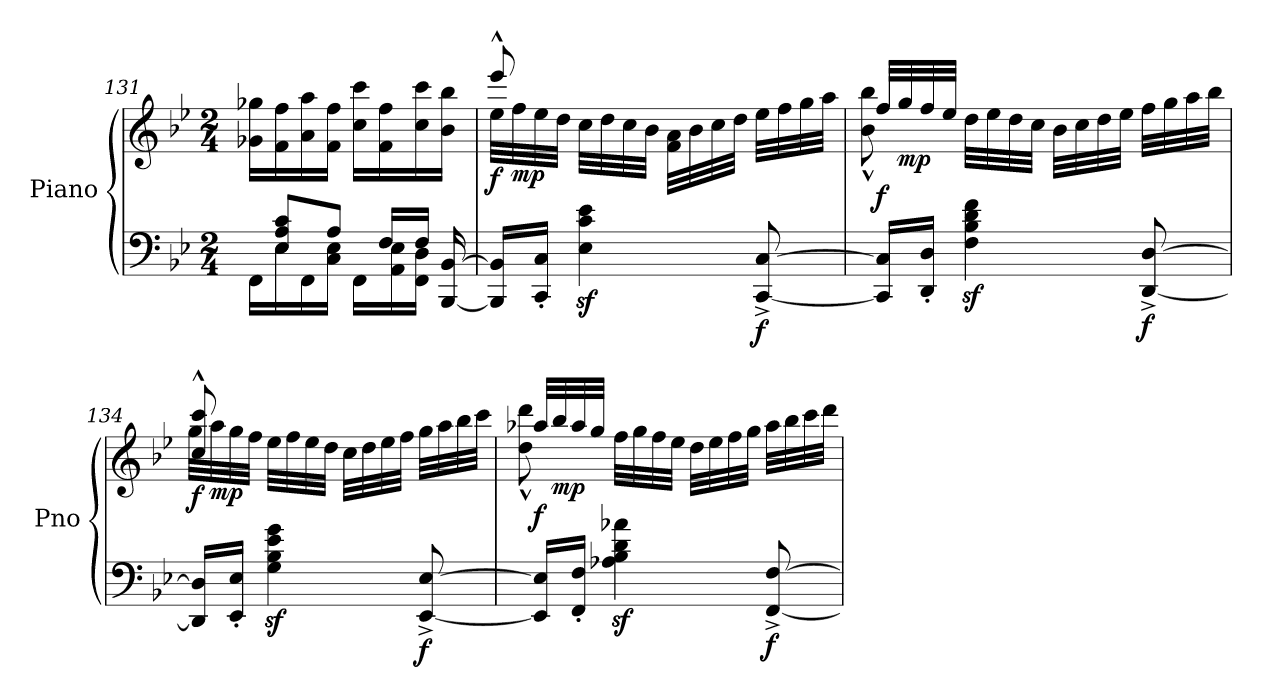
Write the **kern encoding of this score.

**kern	**kern	**dynam
*part1	*part1	*part1
*staff2	*staff1	*staff1/2
*I"Piano	*	*
*I'Pno	*	*
*clefF4	*clefG2	*
*k[b-e-]	*k[b-e-]	*
*M2/4	*M2/4	*
=131	=131	=131
*^	*	*
16ryy	16FF\LL	16g-X\ 16gg-X\LL	.
8E-/ 8A/ 8c/L	16E-\	16f\ 16ff\	.
.	16FF\	16a\ 16aa\	.
8A/J	16C\ 16E-\JJ	16f\ 16ff\JJ	.
.	16FF\LL	16cc\ 16ccc\LL	.
16F/LL	16AA\ 16E-\	16f\ 16ff\	.
16F/JJ	16FF\ 16D\JJ	16cc\ 16ccc\	.
[16BBB-/ [16BB-/	16ryy	16b-\ 16bb-\JJ	.
!!LO:LB:g=z
=132	=132	=132	=132
*	*	*^	*
!	!	!	!	!LO:DY:b
*v	*v	*	*	*
16BBB-/] 16BB-/]LL	8eee-^^/	32ee-\LLL	f
!	!	!	!LO:DY:b
.	.	32ff\	mp
16CC/' 16C/'JJ	.	32ee-\	.
.	.	32dd\JJJ	.
4E-\z< 4c\z< 4e-\z<	8ryy	32cc\LLL	.
.	.	32dd\	.
.	.	32cc\	.
.	.	32b-\JJJ	.
.	4ryy	32f\ 32a\LLL	.
.	.	32b-\	.
.	.	32cc\	.
.	.	32dd\JJJ	.
!	!	!	!LO:DY:b=2
[8CC/^ [8C/^	.	32ee-\LLL	f
.	.	32ff\	.
.	.	32gg\	.
.	.	32aa\JJJ	.
=133	=133	=133	=133
!	!	!	!LO:DY:b
16CC/] 16C/]LL	32ff/LLL	8b-\^^ 8bb-\^^	f
!	!	!	!LO:DY:b
.	32gg/	.	mp
16DD/' 16D/'JJ	32ff/	.	.
.	32ee-/JJJ	.	.
4F\z< 4B-\z< 4d\z< 4f\z<	32dd\LLL	8ryy	.
.	32ee-\	.	.
.	32dd\	.	.
.	32cc\JJJ	.	.
.	32b-\LLL	4ryy	.
.	32cc\	.	.
.	32dd\	.	.
.	32ee-\JJJ	.	.
!	!	!	!LO:DY:b=2
[8DD/^ [8D/^	32ff\LLL	.	f
.	32gg\	.	.
.	32aa\	.	.
.	32bb-\JJJ	.	.
=134	=134	=134	=134
!	!	!	!LO:DY:b
16DD/] 16D/]LL	8cc/^^ 8ccc/^^	32gg\LLL	f
!	!	!	!LO:DY:b
.	.	32aa\	mp
16EE-/' 16E-/'JJ	.	32gg\	.
.	.	32ff\JJJ	.
4G\z< 4B-\z< 4e-\z< 4g\z<	8ryy	32ee-\LLL	.
.	.	32ff\	.
.	.	32ee-\	.
.	.	32dd\JJJ	.
.	4ryy	32cc\LLL	.
.	.	32dd\	.
.	.	32ee-\	.
.	.	32ff\JJJ	.
!	!	!	!LO:DY:b=2
[8EE-/^ [8E-/^	.	32gg\LLL	f
.	.	32aa\	.
.	.	32bb-\	.
.	.	32ccc\JJJ	.
!!LO:LB:g=z	!!
=135	=135	=135	=135
!	!	!	!LO:DY:b
16EE-/] 16E-/]LL	32aa-X/LLL	8dd\^^ 8ddd\^^	f
!	!	!	!LO:DY:b
.	32bb-/	.	mp
16FF/' 16F/'JJ	32aa-/	.	.
.	32gg/JJJ	.	.
4A-X\z< 4B-\z< 4d\z< 4a-X\z<	32ff\LLL	8ryy	.
.	32gg\	.	.
.	32ff\	.	.
.	32ee-\JJJ	.	.
.	32dd\LLL	4ryy	.
.	32ee-\	.	.
.	32ff\	.	.
.	32gg\JJJ	.	.
!	!	!	!LO:DY:b=2
[8FF/^ [8F/^	32aa-\LLL	.	f
.	32bb-\	.	.
.	32ccc\	.	.
.	32ddd\JJJ	.	.
*	*v	*v	*
=	=	=
*-	*-	*-
